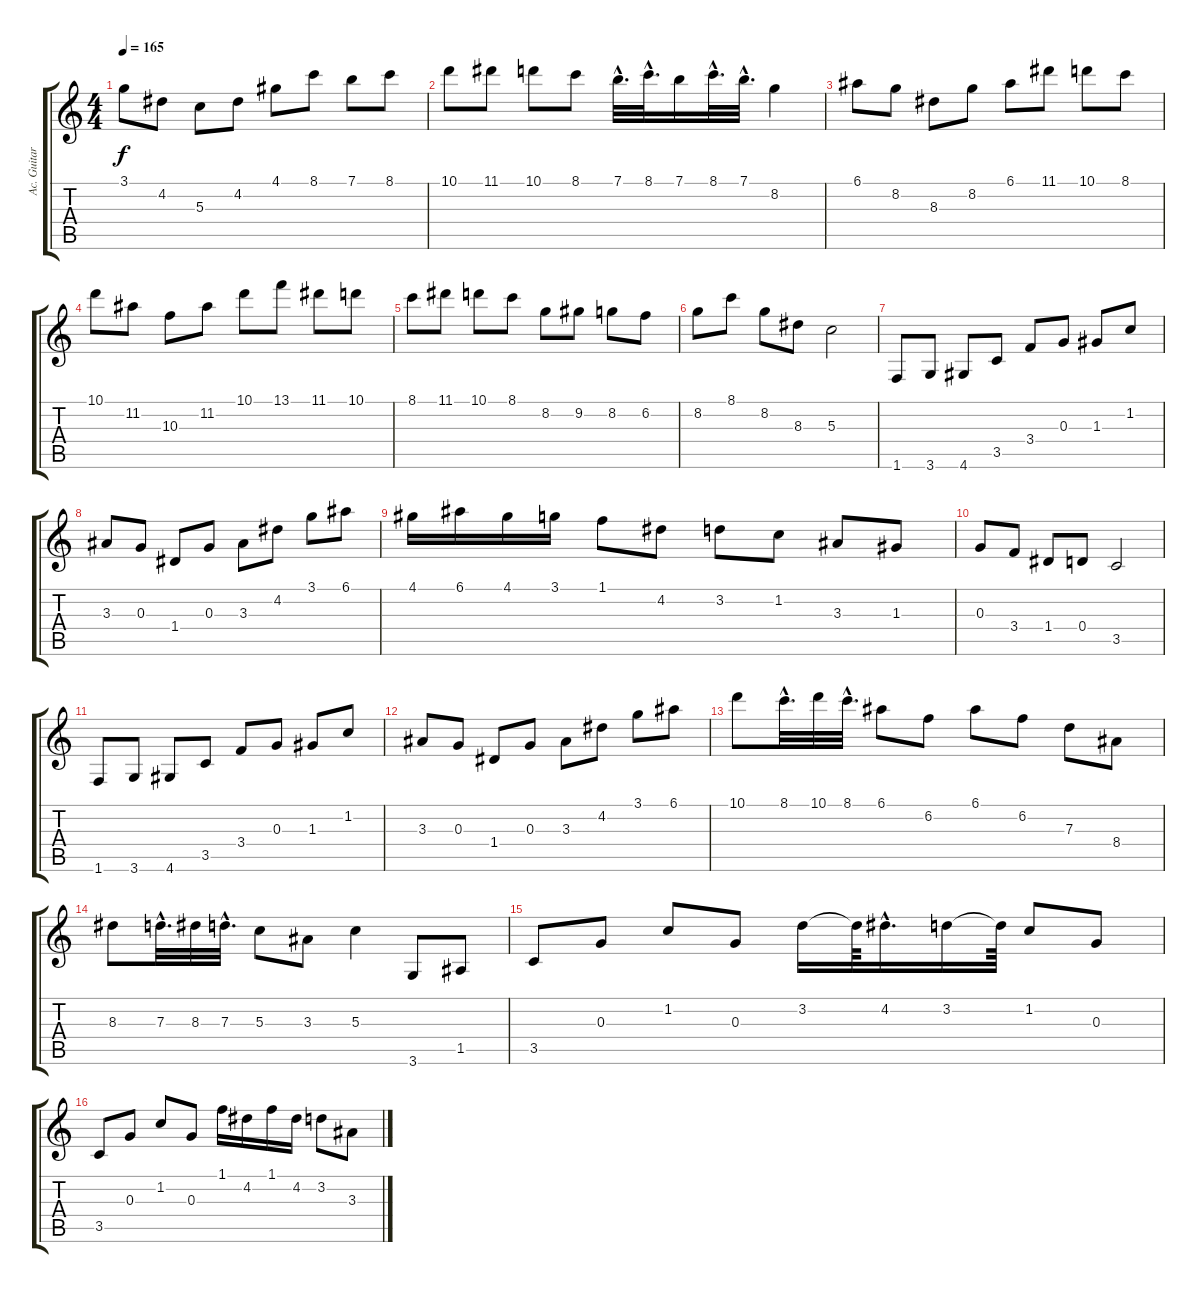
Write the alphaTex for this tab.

\track ("Ac. Guitar 1" "Ac. Guitar") {instrument acousticguitarsteel}
\staff {score tabs}
\tuning (E4 B3 G3 D3 A2 E2) {hide}
\ts (4 4)
\tempo 165
\clef g2
\ks c
3.1.8{dy f} 4.2.8 5.3.8 4.2.8 4.1.8 8.1.8 7.1.8 8.1.8 |
10.1.8 11.1.8 10.1.8 8.1.8 7.1{hac}.32{d} 8.1{hac}.32{d} 7.1.16 8.1{hac}.32{d} 7.1{hac}.32{d} 8.2.4 |
6.1.8 8.2.8 8.3.8 8.2.8 6.1.8 11.1.8 10.1.8 8.1.8 |
10.1.8 11.2.8 10.3.8 11.2.8 10.1.8 13.1.8 11.1.8 10.1.8 |
8.1.8 11.1.8 10.1.8 8.1.8 8.2.8 9.2.8 8.2.8 6.2.8 |
8.2.8 8.1.8 8.2.8 8.3.8 5.3.2 |
1.6.8 3.6.8 4.6.8 3.5.8 3.4.8 0.3.8 1.3.8 1.2.8 |
3.3.8 0.3.8 1.4.8 0.3.8 3.3.8 4.2.8 3.1.8 6.1.8 |
4.1.16 6.1.16 4.1.16 3.1.16 1.1.8 4.2.8 3.2.8 1.2.8 3.3.8 1.3.8 |
0.3.8 3.4.8 1.4.8 0.4.8 3.5.2 |
1.6.8 3.6.8 4.6.8 3.5.8 3.4.8 0.3.8 1.3.8 1.2.8 |
3.3.8 0.3.8 1.4.8 0.3.8 3.3.8 4.2.8 3.1.8 6.1.8 |
10.1.8 8.1{hac}.32{d} 10.1.32 8.1{hac}.32{d} 6.1.8 6.2.8 6.1.8 6.2.8 7.3.8 8.4.8 |
8.3.8 7.3{hac}.32{d} 8.3.32 7.3{hac}.32{d} 5.3.8 3.3.8 5.3.4 3.6.8 1.5.8 |
3.5.8 0.3.8 1.2.8 0.3.8 3.2.16 3.2{t}.64 4.2{hac}.16{d} 3.2.16 3.2{t}.64 1.2.8 0.3.8 |
3.5.8 0.3.8 1.2.8 0.3.8 1.1.16 4.2.16 1.1.16 4.2.16 3.2.8 3.3.8
